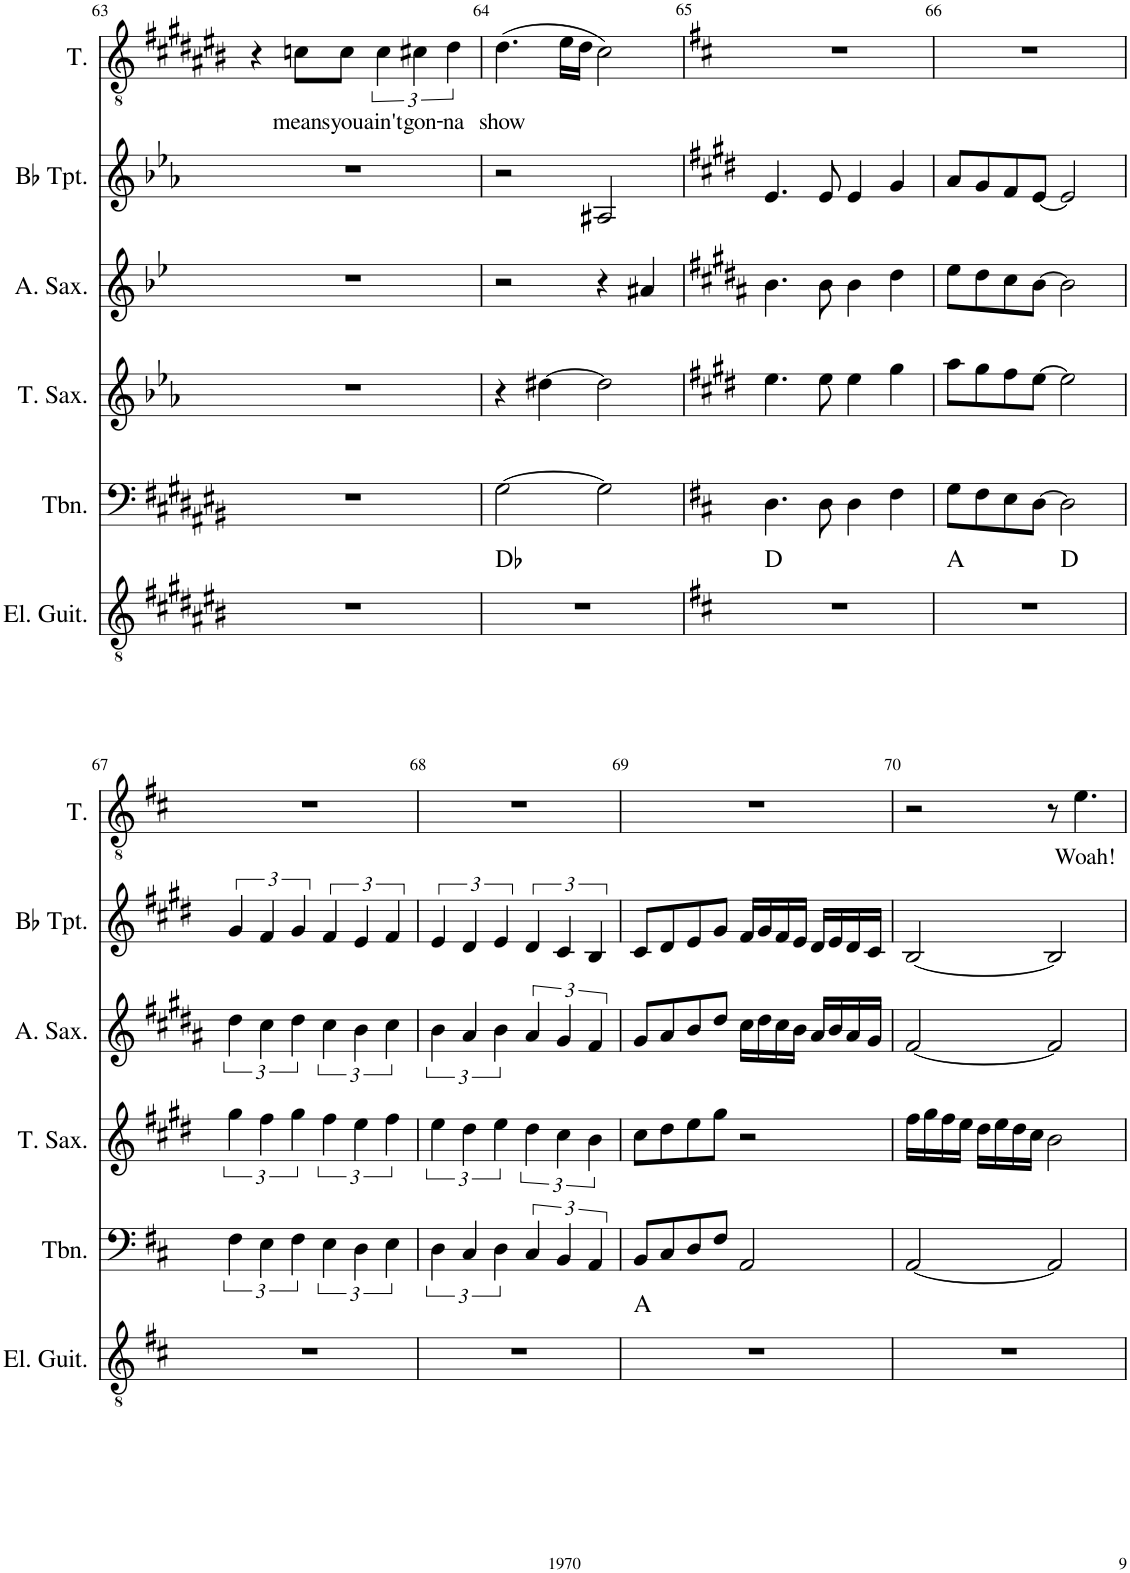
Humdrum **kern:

**kern	**harte	**kern	**kern	**kern	**kern	**kern	**text
*part6	*part6	*part5	*part4	*part3	*part2	*part1	*part1
*staff6	*	*staff5	*staff4	*staff3	*staff2	*staff1	*staff1
*I"Electric Guitar	*	*I"Trombone	*I"Tenor Saxophone	*I"Alto Saxophone	*I"Bb Trumpet	*I"Tenor	*
*I'El. Guit.	*	*I'Tbn.	*I'T. Sax.	*I'A. Sax.	*I'Bb Tpt.	*I'T.	*
!!LO:PB:g=z
*clefGv2	*	*clefF4	*clefG2	*clefG2	*clefG2	*clefGv2	*
*	*	*	*Trd8c14	*Trd5c9	*Trd1c2	*	*
*k[f#c#g#d#a#e#b#]	*	*k[f#c#g#d#a#e#b#]	*k[b-e-a-]	*k[b-e-]	*k[b-e-a-]	*k[f#c#g#d#a#e#b#]	*
*M4/4	*	*M4/4	*M4/4	*M4/4	*M4/4	*M4/4	*
=63	=63	=63	=63	=63	=63	=63	=63
1r	.	1r	1r	1r	1r	4r	.
!	!	!	!	!	!	!	!LO:LY:b
.	.	.	.	.	.	8cn\L	means
!	!	!	!	!	!	!	!LO:LY:b
.	.	.	.	.	.	8c\J	you
!	!	!	!	!	!	!	!LO:LY:b
.	.	.	.	.	.	6c\	ain't
!	!	!	!	!	!	!	!LO:LY:b
.	.	.	.	.	.	6c#X\	gon-
!	!	!	!	!	!	!	!LO:LY:b
.	.	.	.	.	.	6d#\	-na
=64	=64	=64	=64	=64	=64	=64	=64
!	!	!	!	!	!	!	!LO:LY:b
1r	Db:maj	[2G#\	4r	2r	2r	(4.d#\	show
.	.	.	[4dd#X\	.	.	.	.
.	.	.	.	.	.	16e#\LL	.
.	.	.	.	.	.	16d#\JJ	.
.	.	2G#\]	2dd#\]	4r	2A#X/	2c#\)	.
.	.	.	.	4a#X/	.	.	.
=65	=65	=65	=65	=65	=65	=65	=65
*k[f#c#]	*	*k[f#c#]	*k[f#c#g#d#]	*k[f#c#g#d#a#]	*k[f#c#g#d#]	*k[f#c#]	*
1r	D:maj	4.D\	4.ee\	4.b\	4.e/	1r	.
.	.	8D\	8ee\	8b\	8e/	.	.
.	.	4D\	4ee\	4b\	4e/	.	.
.	.	4F#\	4gg#\	4dd#\	4g#/	.	.
=66	=66	=66	=66	=66	=66	=66	=66
*^	*	*	*	*	*	*	*
1r	2ryy	A:maj	8G\L	8aa\L	8ee\L	8a/L	1r	.
.	.	.	8F#\	8gg#\	8dd#\	8g#/	.	.
.	.	.	8E\	8ff#\	8cc#\	8f#/	.	.
.	.	.	[8D\J	[8ee\J	[8b\J	[8e/J	.	.
.	2ryy	D:maj	2D\]	2ee\]	2b\]	2e/]	.	.
*v	*v	*	*	*	*	*	*	*
!!LO:LB:g=z
=67	=67	=67	=67	=67	=67	=67	=67
1r	.	6F#\	6gg#\	6dd#\	6g#/	1r	.
.	.	6E\	6ff#\	6cc#\	6f#/	.	.
.	.	6F#\	6gg#\	6dd#\	6g#/	.	.
.	.	6E\	6ff#\	6cc#\	6f#/	.	.
.	.	6D\	6ee\	6b\	6e/	.	.
.	.	6E\	6ff#\	6cc#\	6f#/	.	.
=68	=68	=68	=68	=68	=68	=68	=68
1r	.	6D\	6ee\	6b\	6e/	1r	.
.	.	6C#/	6dd#\	6a#/	6d#/	.	.
.	.	6D\	6ee\	6b\	6e/	.	.
.	.	6C#/	6dd#\	6a#/	6d#/	.	.
.	.	6BB/	6cc#\	6g#/	6c#/	.	.
.	.	6AA/	6b\	6f#/	6B/	.	.
=69	=69	=69	=69	=69	=69	=69	=69
1r	A:maj	8BB/L	8cc#\L	8g#/L	8c#/L	1r	.
.	.	8C#/	8dd#\	8a#/	8d#/	.	.
.	.	8D/	8ee\	8b/	8e/	.	.
.	.	8F#/J	8gg#\J	8dd#/J	8g#/J	.	.
.	.	2AA/	2r	16cc#\LL	16f#/LL	.	.
.	.	.	.	16dd#\	16g#/	.	.
.	.	.	.	16cc#\	16f#/	.	.
.	.	.	.	16b\JJ	16e/JJ	.	.
.	.	.	.	16a#/LL	16d#/LL	.	.
.	.	.	.	16b/	16e/	.	.
.	.	.	.	16a#/	16d#/	.	.
.	.	.	.	16g#/JJ	16c#/JJ	.	.
=70	=70	=70	=70	=70	=70	=70	=70
1r	.	[2AA/	16ff#\LL	[2f#/	[2B/	2r	.
.	.	.	16gg#\	.	.	.	.
.	.	.	16ff#\	.	.	.	.
.	.	.	16ee\JJ	.	.	.	.
.	.	.	16dd#\LL	.	.	.	.
.	.	.	16ee\	.	.	.	.
.	.	.	16dd#\	.	.	.	.
.	.	.	16cc#\JJ	.	.	.	.
.	.	2AA/]	2b\	2f#/]	2B/]	8r	.
!	!	!	!	!	!	!	!LO:LY:b
.	.	.	.	.	.	4.e\	Woah!
=	=	=	=	=	=	=	=
*-	*-	*-	*-	*-	*-	*-	*-
